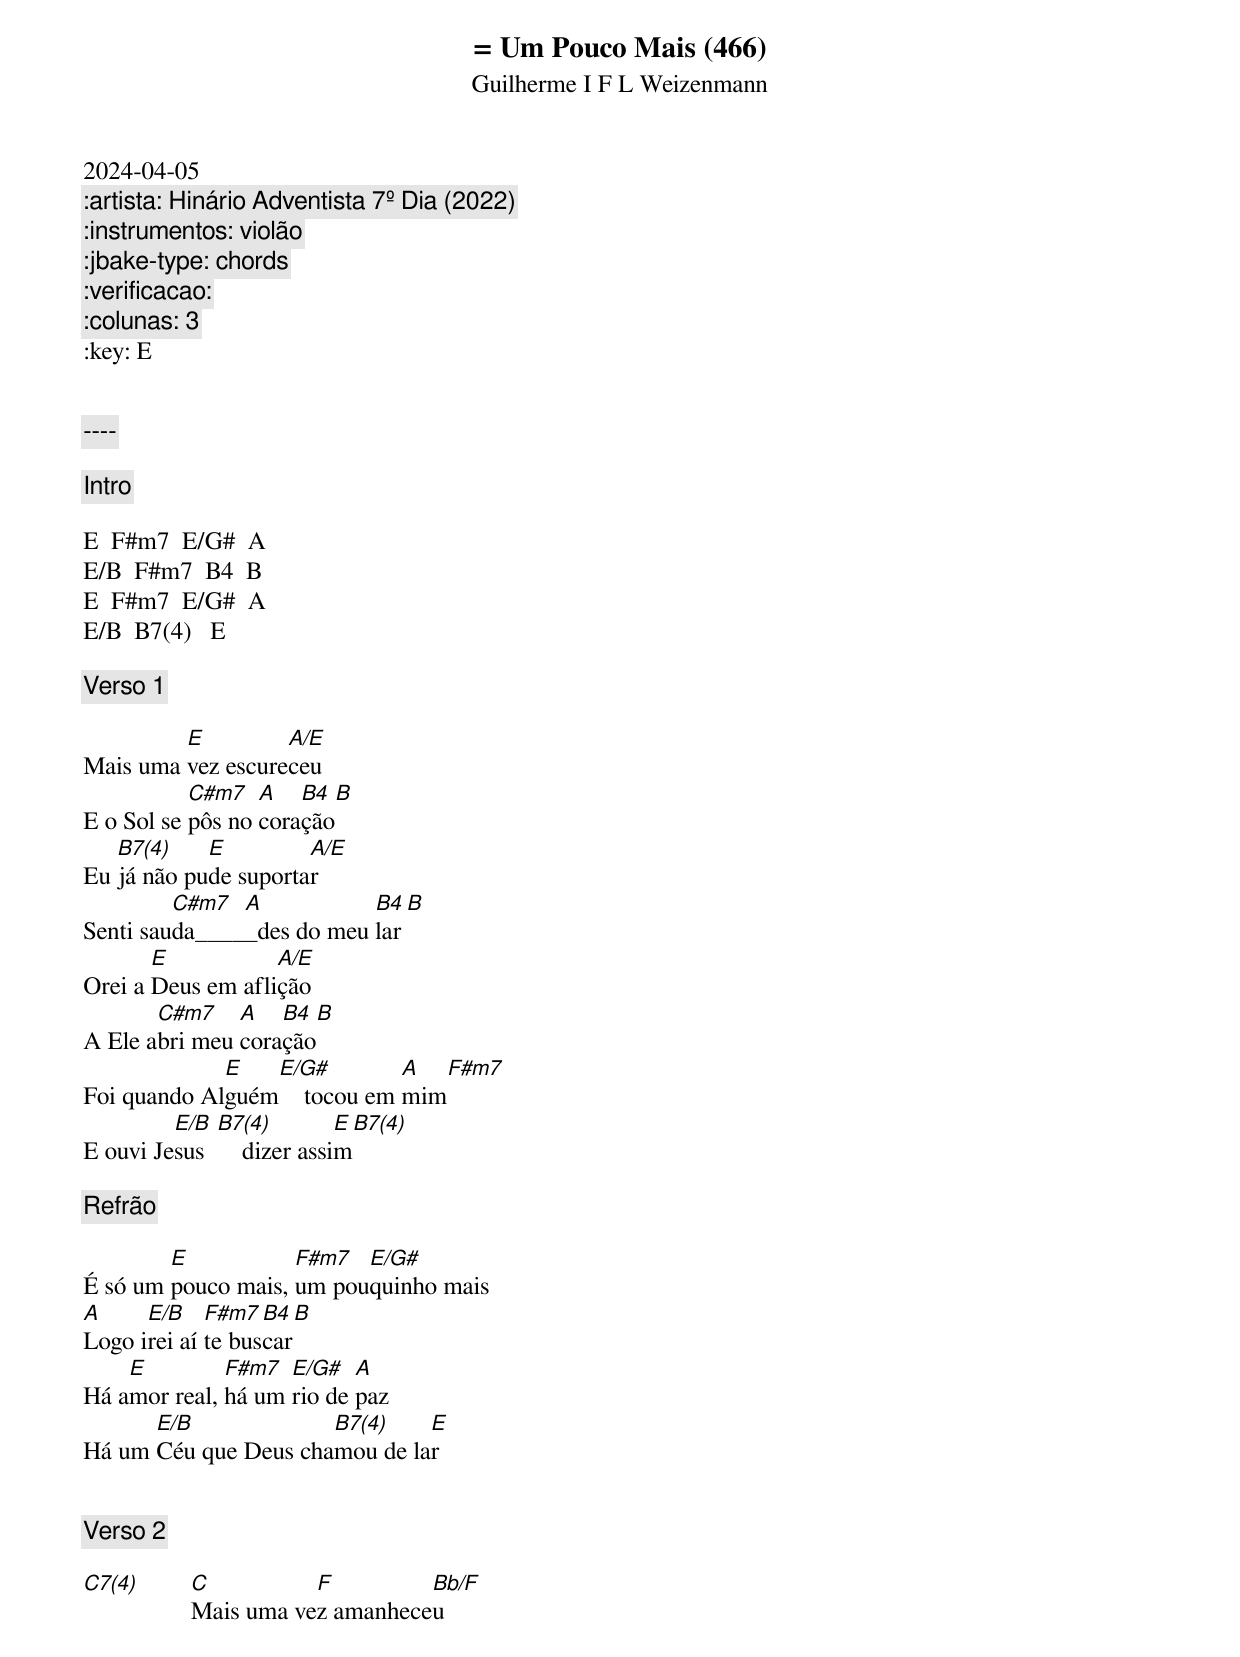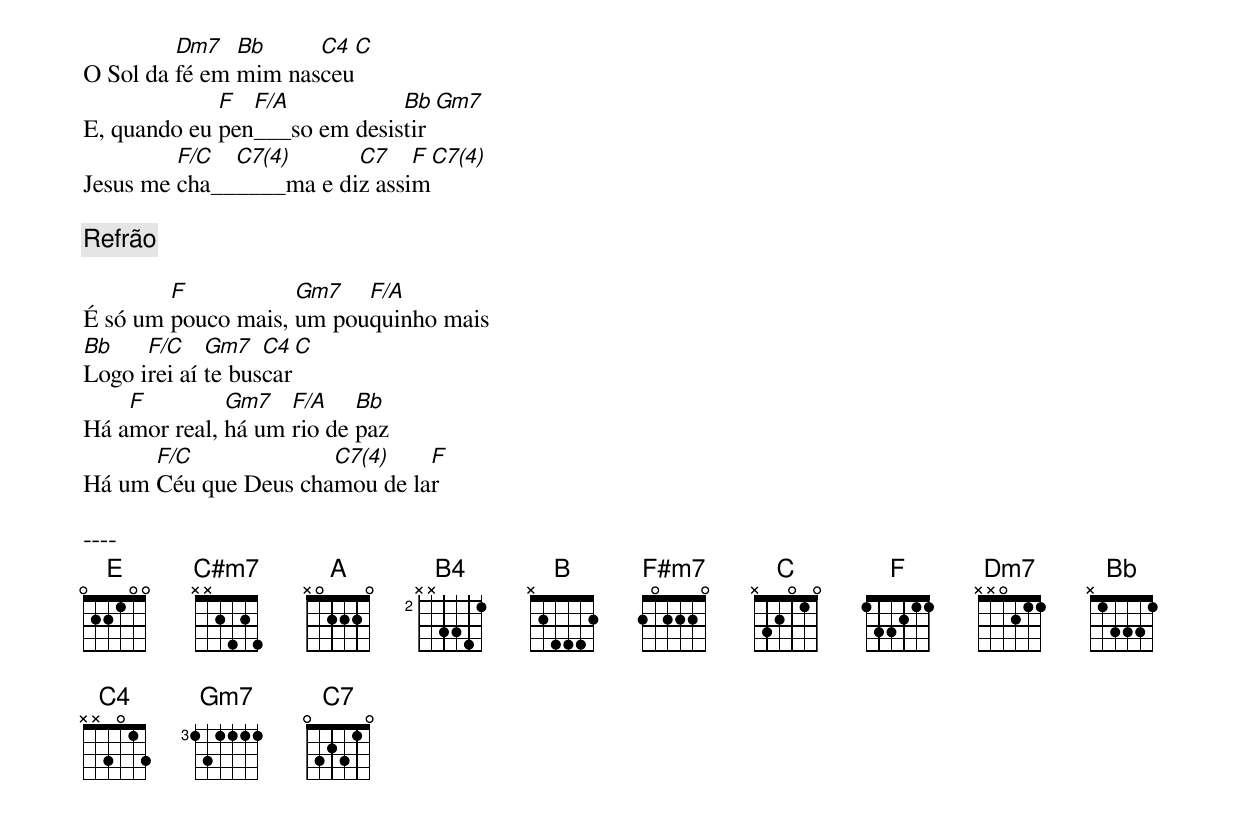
= Um Pouco Mais (466)
Guilherme I F L Weizenmann
2024-04-05
:artista: Hinário Adventista 7º Dia (2022)
:instrumentos: violão
:jbake-type: chords
:verificacao:
:colunas: 3
:key: E


----

[Intro]

E  F#m7  E/G#  A
E/B  F#m7  B4  B
E  F#m7  E/G#  A
E/B  B7(4)   E

[Verso 1]

         E         A/E
Mais uma vez escureceu
           C#m7   A   B4  B
E o Sol se pôs no coração
   B7(4)    E         A/E
Eu já não pude suportar
         C#m7  A           B4  B
Senti sauda_____des do meu lar
       E           A/E
Orei a Deus em aflição
       C#m7    A   B4  B
A Ele abri meu coração
             E   E/G#         A  F#m7
Foi quando Alguém    tocou em mim
         E/B  B7(4)         E   B7(4)
E ouvi Jesus      dizer assim

[Refrão]

        E           F#m7  E/G#
É só um pouco mais, um pouquinho mais
A     E/B    F#m7  B4  B
Logo irei aí te buscar
    E         F#m7  E/G#   A
Há amor real, há um rio de paz
      E/B             B7(4)    E
Há um Céu que Deus chamou de lar


[Verso 2]

C7(4)   C          F         Bb/F
        Mais uma vez amanheceu
         Dm7   Bb     C4  C
O Sol da fé em mim nasceu
             F  F/A           Bb  Gm7
E, quando eu pen___so em desistir
         F/C  C7(4)      C7    F   C7(4)
Jesus me cha______ma e diz assim

[Refrão]

        F           Gm7   F/A
É só um pouco mais, um pouquinho mais
Bb    F/C    Gm7   C4  C
Logo irei aí te buscar
    F         Gm7   F/A    Bb
Há amor real, há um rio de paz
      F/C             C7(4)    F
Há um Céu que Deus chamou de lar

----
